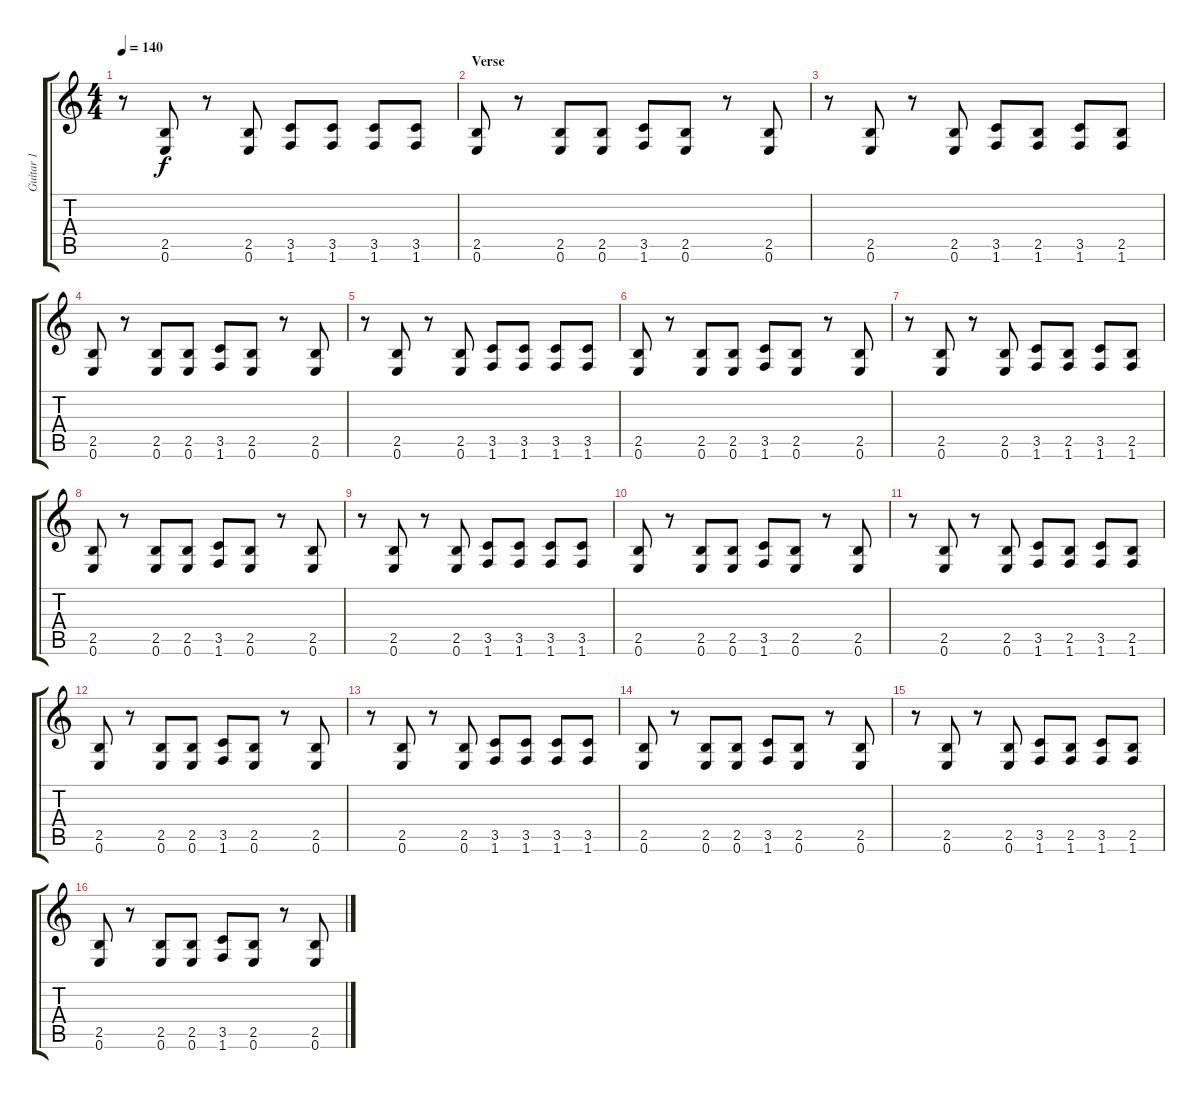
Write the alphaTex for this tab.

\track ("Guitar 1" "Guitar 1") {instrument distortionguitar}
\staff {score tabs}
\tuning (E4 B3 G3 D3 A2 E2) {hide}
\ts (4 4)
\tempo 140
\clef g2
\ks c
r.8{dy f} (2.5 0.6).8 r.8 (2.5 0.6).8 (3.5 1.6).8 (3.5 1.6).8 (3.5 1.6).8 (3.5 1.6).8 |
\section ("" "Verse")
(2.5 0.6).8 r.8 (2.5 0.6).8 (2.5 0.6).8 (3.5 1.6).8 (2.5 0.6).8 r.8 (2.5 0.6).8 |
r.8 (2.5 0.6).8 r.8 (2.5 0.6).8 (3.5 1.6).8 (2.5 1.6).8 (3.5 1.6).8 (2.5 1.6).8 |
(2.5 0.6).8 r.8 (2.5 0.6).8 (2.5 0.6).8 (3.5 1.6).8 (2.5 0.6).8 r.8 (2.5 0.6).8 |
r.8 (2.5 0.6).8 r.8 (2.5 0.6).8 (3.5 1.6).8 (3.5 1.6).8 (3.5 1.6).8 (3.5 1.6).8 |
(2.5 0.6).8 r.8 (2.5 0.6).8 (2.5 0.6).8 (3.5 1.6).8 (2.5 0.6).8 r.8 (2.5 0.6).8 |
r.8 (2.5 0.6).8 r.8 (2.5 0.6).8 (3.5 1.6).8 (2.5 1.6).8 (3.5 1.6).8 (2.5 1.6).8 |
(2.5 0.6).8 r.8 (2.5 0.6).8 (2.5 0.6).8 (3.5 1.6).8 (2.5 0.6).8 r.8 (2.5 0.6).8 |
r.8 (2.5 0.6).8 r.8 (2.5 0.6).8 (3.5 1.6).8 (3.5 1.6).8 (3.5 1.6).8 (3.5 1.6).8 |
(2.5 0.6).8 r.8 (2.5 0.6).8 (2.5 0.6).8 (3.5 1.6).8 (2.5 0.6).8 r.8 (2.5 0.6).8 |
r.8 (2.5 0.6).8 r.8 (2.5 0.6).8 (3.5 1.6).8 (2.5 1.6).8 (3.5 1.6).8 (2.5 1.6).8 |
(2.5 0.6).8 r.8 (2.5 0.6).8 (2.5 0.6).8 (3.5 1.6).8 (2.5 0.6).8 r.8 (2.5 0.6).8 |
r.8 (2.5 0.6).8 r.8 (2.5 0.6).8 (3.5 1.6).8 (3.5 1.6).8 (3.5 1.6).8 (3.5 1.6).8 |
(2.5 0.6).8 r.8 (2.5 0.6).8 (2.5 0.6).8 (3.5 1.6).8 (2.5 0.6).8 r.8 (2.5 0.6).8 |
r.8 (2.5 0.6).8 r.8 (2.5 0.6).8 (3.5 1.6).8 (2.5 1.6).8 (3.5 1.6).8 (2.5 1.6).8 |
(2.5 0.6).8 r.8 (2.5 0.6).8 (2.5 0.6).8 (3.5 1.6).8 (2.5 0.6).8 r.8 (2.5 0.6).8
